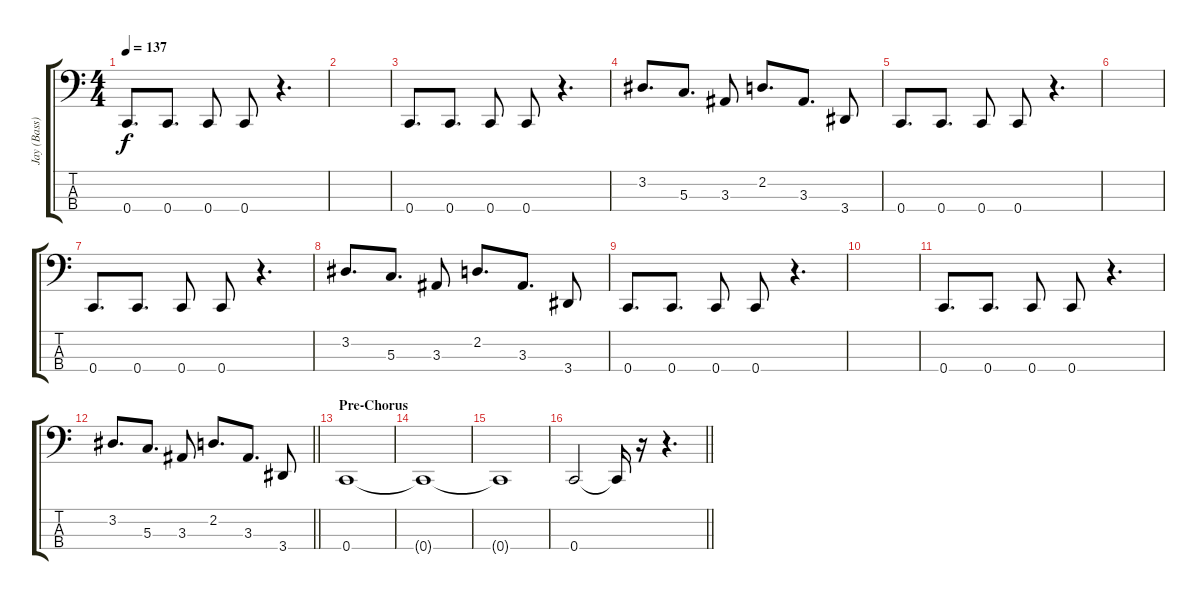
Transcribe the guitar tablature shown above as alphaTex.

\track ("Jay (Bass)" "Jay (Bass)") {instrument electricbasspick}
\staff {score tabs}
\tuning (F2 C2 G1 C1) {hide}
\ts (4 4)
\tempo 137
\clef f4
\ks c
0.4.8{d dy f} 0.4.8{d} 0.4.8 0.4.8 r.4{d} |
|
0.4.8{d} 0.4.8{d} 0.4.8 0.4.8 r.4{d} |
3.2.8{d} 5.3.8{d} 3.3.8 2.2.8{d} 3.3.8{d} 3.4.8 |
0.4.8{d} 0.4.8{d} 0.4.8 0.4.8 r.4{d} |
|
0.4.8{d} 0.4.8{d} 0.4.8 0.4.8 r.4{d} |
3.2.8{d} 5.3.8{d} 3.3.8 2.2.8{d} 3.3.8{d} 3.4.8 |
0.4.8{d} 0.4.8{d} 0.4.8 0.4.8 r.4{d} |
|
0.4.8{d} 0.4.8{d} 0.4.8 0.4.8 r.4{d} |
\barLineRight lightlight
3.2.8{d} 5.3.8{d} 3.3.8 2.2.8{d} 3.3.8{d} 3.4.8 |
\section ("" "Pre-Chorus")
0.4.1 |
0.4{t}.1 |
0.4{t}.1 |
\barLineRight lightlight
0.4.2 0.4{t}.16 r.16 r.4{d}
